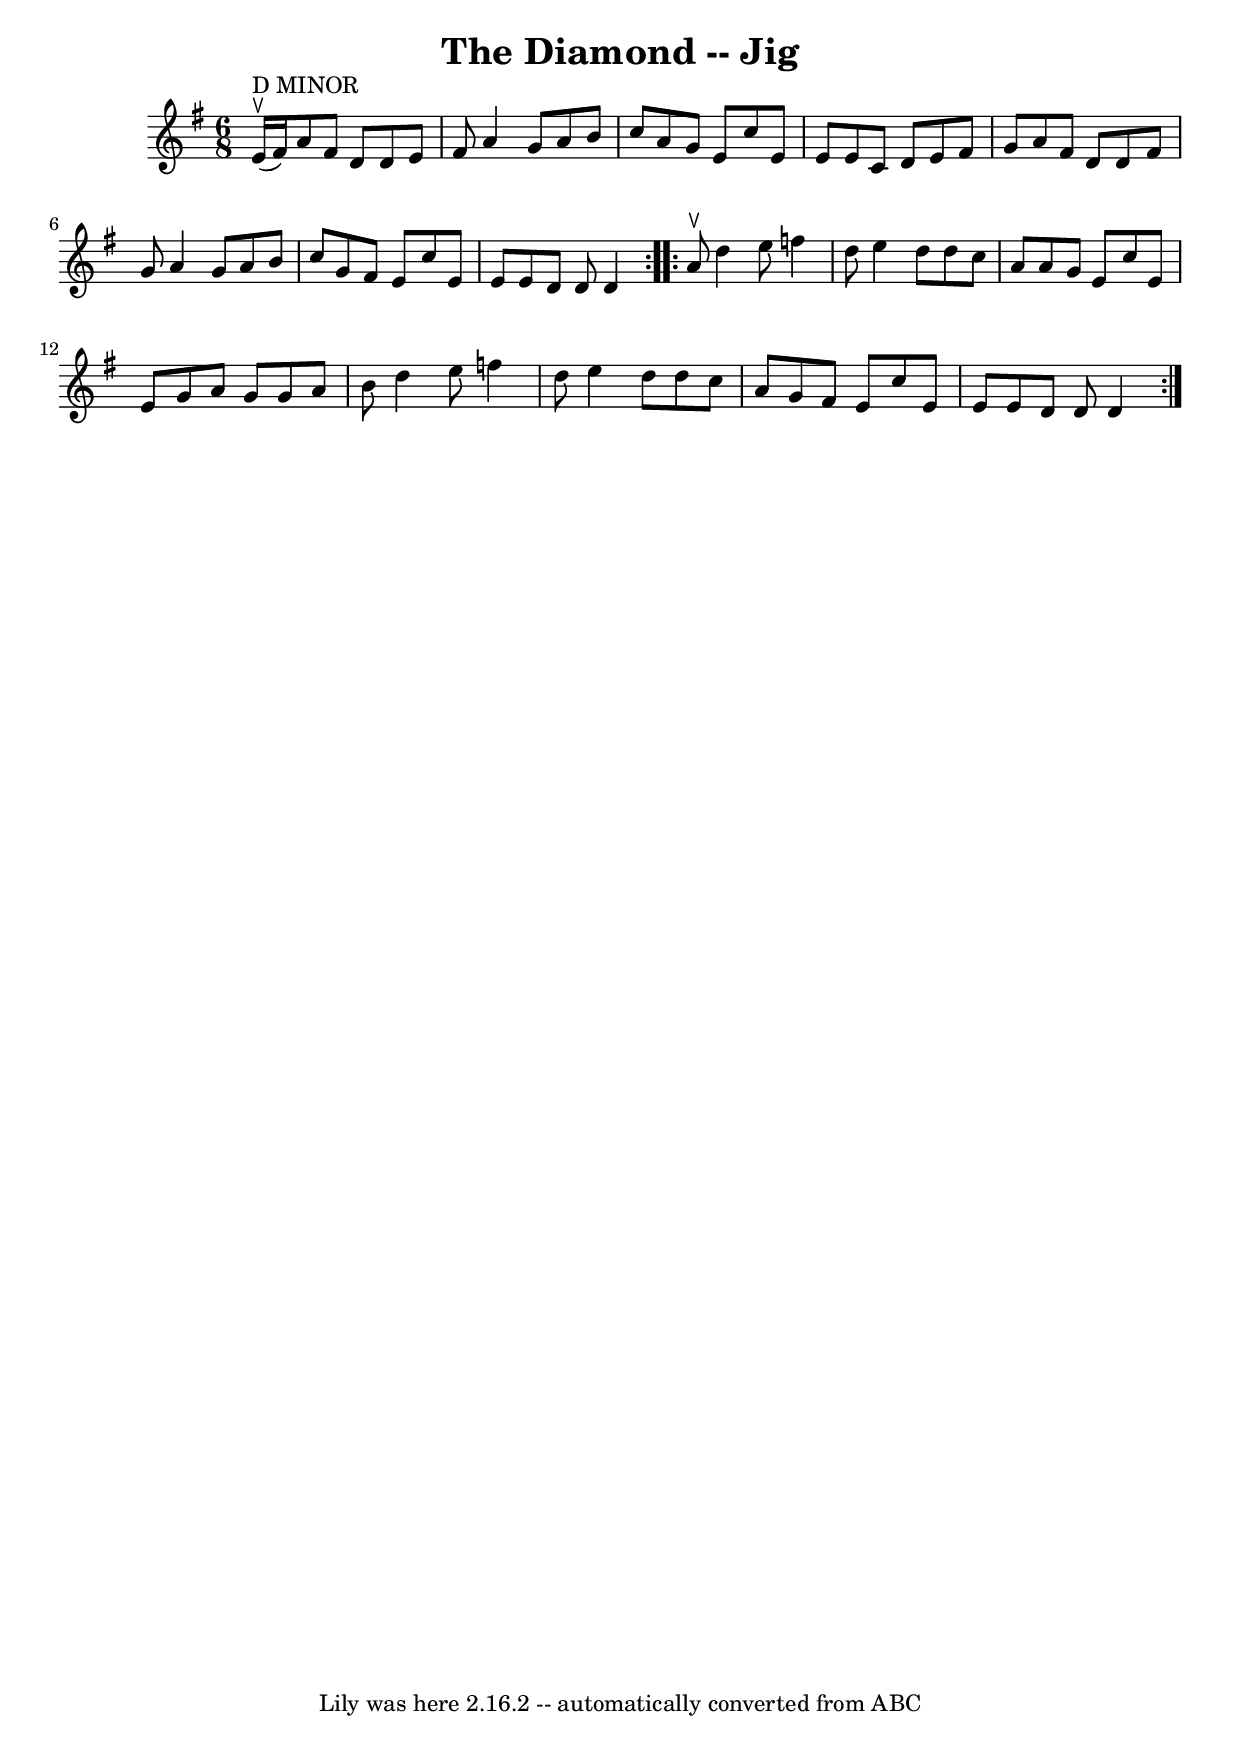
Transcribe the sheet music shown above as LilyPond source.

\version "2.16.2"
\include "Mammoth.ily"
\header {
  %% book = "Ryan's Mammoth Collection"
  crossRefNumber = "1"
  footnotes = "\\\\The D Minor stat:ement over the first bar does not agree with the\\\\one sharp key signiture."
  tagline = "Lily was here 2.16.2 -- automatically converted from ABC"
  title = "The Diamond -- Jig"

}
voicedefault =  {



  \repeat volta 2 {

    \time 6/8 % D Minor?
    
    \key d \mixolydian e'16^"D MINOR"^\ltoe(fis'16) |
    a'8    
    fis'8 d'8 d'8 e'8 fis'8  |
    a'4 g'8 a'8 b'8    
    c''8  |
    a'8 g'8 e'8 c''8 e'8 e'8  |
    e'8 c'8 
    d'8 e'8 fis'8 g'8  |
    a'8 fis'8 d'8 d'8 fis'8 
    g'8  |
    a'4 g'8 a'8 b'8 c''8  |
    g'8 fis'8    
    e'8 c''8 e'8 e'8  |
    e'8 d'8 d'8 d'4  

  } 
  \repeat volta 2 {
    a'8^\ltoe |
    d''4 e''8 f''4 d''8  
    |
    e''4 d''8 d''8 c''8 a'8  |
    a'8 g'8 e'8    
    c''8 e'8 e'8  |
    g'8 a'8 g'8 g'8 a'8 b'8  |
    
    d''4 e''8 f''4 d''8  |
    e''4 d''8 d''8 c''8    
    a'8  |
    g'8 fis'8 e'8 c''8 e'8 e'8  |
    e'8    
    d'8 d'8 d'4  
  }   

}

\score{
  <<

    \context Staff="default"
    {
      \voicedefault 
      
    }

  >>
  \layout {
    
  }
  \midi {
  }

}
